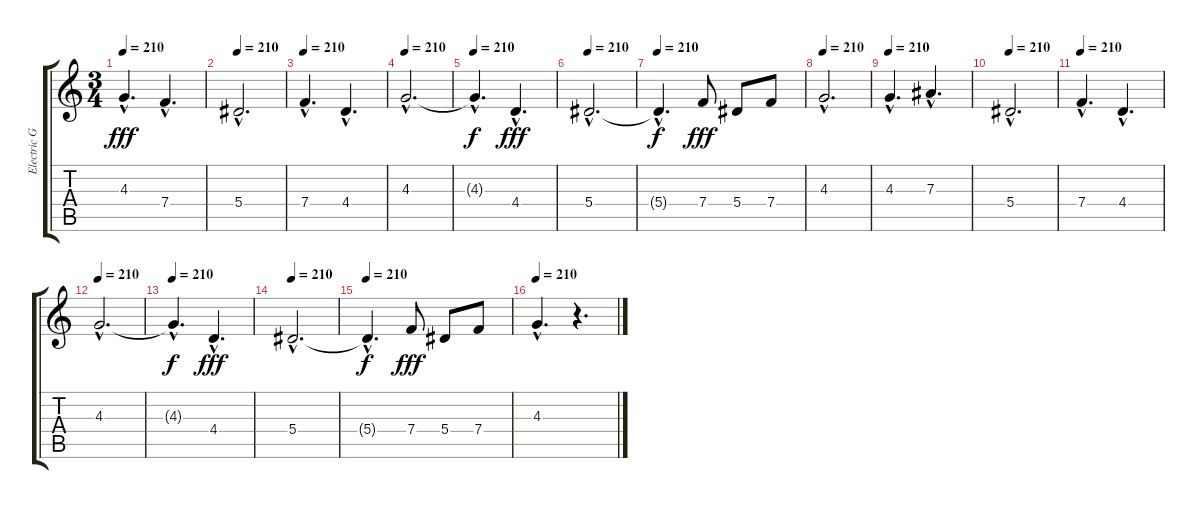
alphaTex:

\track ("Electric Guitar 1" "Electric G") {instrument distortionguitar}
\staff {score tabs}
\tuning (C4 G3 Eb3 Bb2 F2 C2) {hide}
\ts (3 4)
\tempo 210
\clef g2
\ks c
4.3{hac}.4{d dy fff} 7.4{hac}.4{d} |
\tempo 210
5.4{hac}.2{d} |
\tempo 210
7.4{hac}.4{d} 4.4{hac}.4{d} |
\tempo 210
4.3{hac}.2{d} |
\tempo 210
4.3{hac t}.4{d dy f} 4.4{hac}.4{d dy fff} |
\tempo 210
5.4{hac}.2{d} |
\tempo 210
5.4{hac t}.4{d dy f} 7.4.8{dy fff} 5.4.8 7.4.8 |
\tempo 210
4.3{hac}.2{d} |
\tempo 210
4.3{hac}.4{d} 7.3{hac}.4{d} |
\tempo 210
5.4{hac}.2{d} |
\tempo 210
7.4{hac}.4{d} 4.4{hac}.4{d} |
\tempo 210
4.3{hac}.2{d} |
\tempo 210
4.3{hac t}.4{d dy f} 4.4{hac}.4{d dy fff} |
\tempo 210
5.4{hac}.2{d} |
\tempo 210
5.4{hac t}.4{d dy f} 7.4.8{dy fff} 5.4.8 7.4.8 |
\tempo 210
4.3{hac}.4{d} r.4{d}
